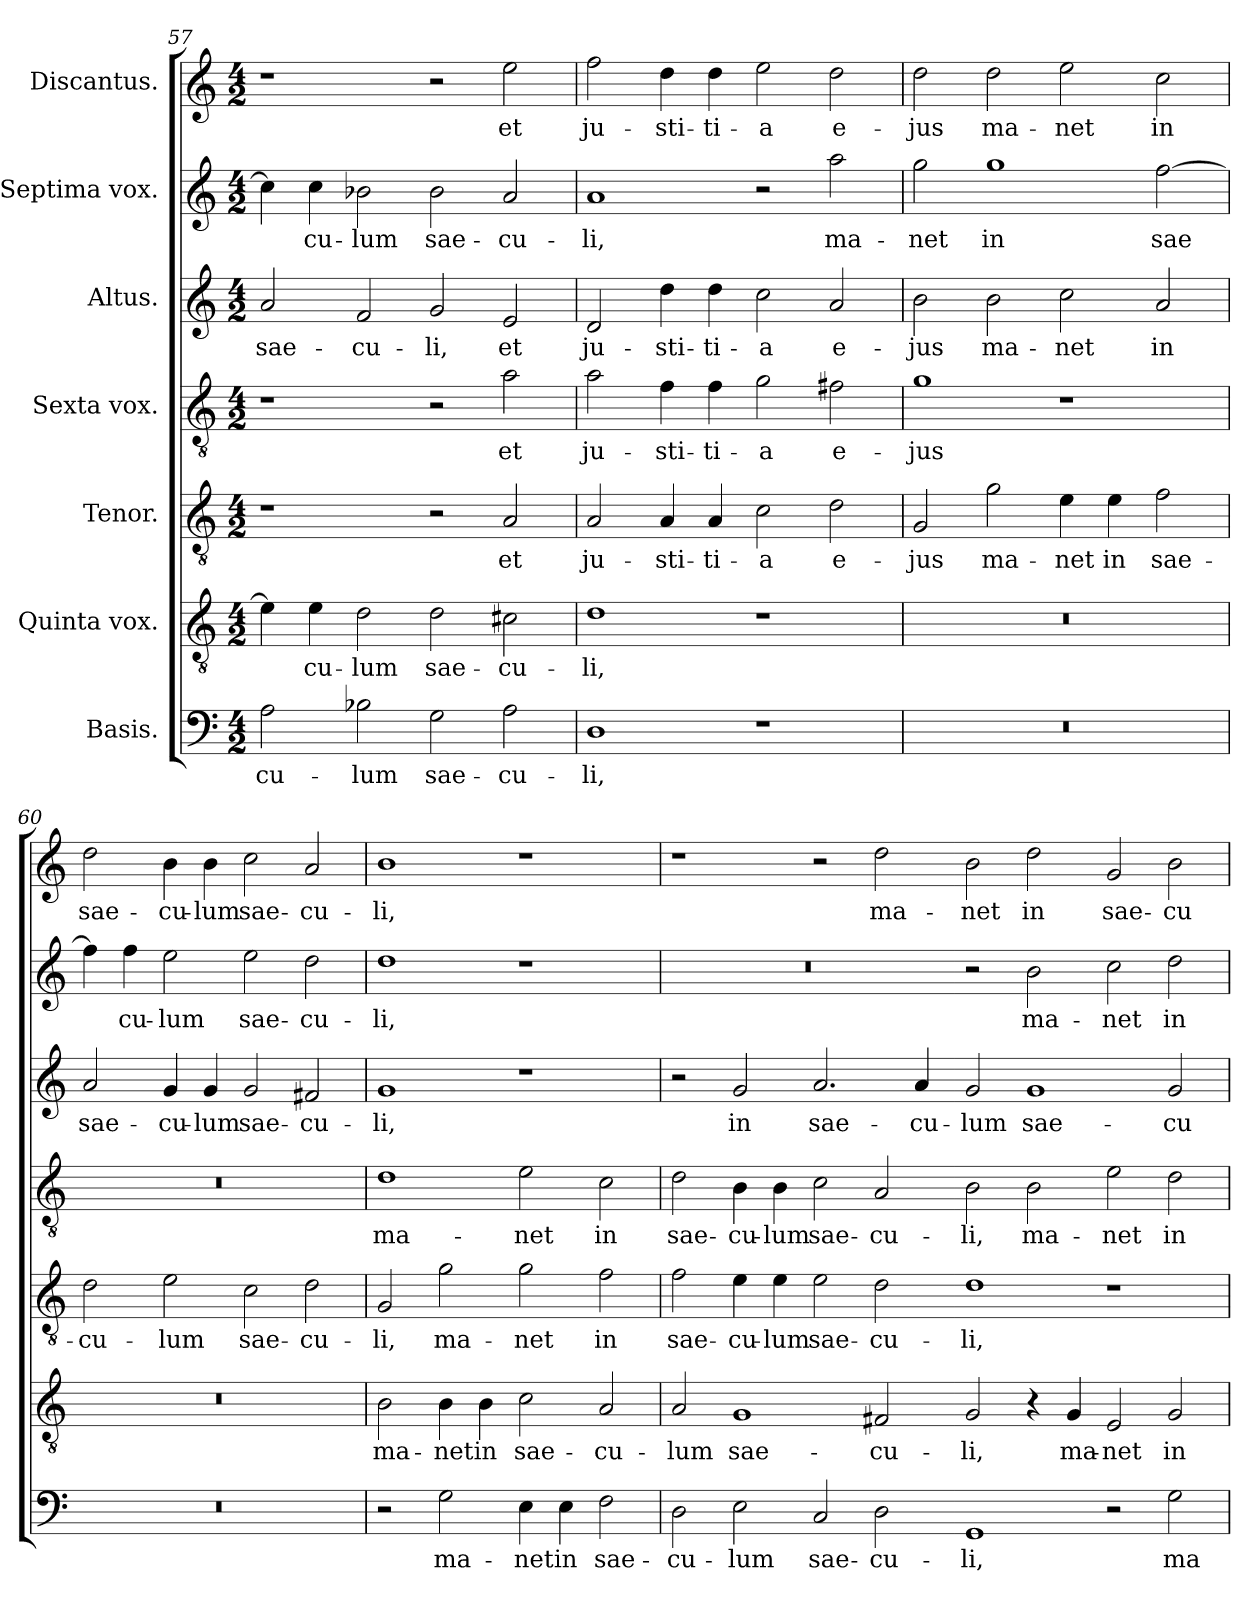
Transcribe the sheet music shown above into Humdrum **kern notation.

**kern	**text	**kern	**text	**kern	**text	**kern	**text	**kern	**text	**kern	**text	**kern	**text
*part7	*part7	*part6	*part6	*part5	*part5	*part4	*part4	*part3	*part3	*part2	*part2	*part1	*part1
*staff7	*staff7	*staff6	*staff6	*staff5	*staff5	*staff4	*staff4	*staff3	*staff3	*staff2	*staff2	*staff1	*staff1
*I"Basis.	*	*I"Quinta vox.	*	*I"Tenor.	*	*I"Sexta vox.	*	*I"Altus.	*	*I"Septima vox.	*	*I"Discantus.	*
!!LO:PB:g=z
*clefF4	*	*clefGv2	*	*clefGv2	*	*clefGv2	*	*clefG2	*	*clefG2	*	*clefG2	*
*k[]	*	*k[]	*	*k[]	*	*k[]	*	*k[]	*	*k[]	*	*k[]	*
*M4/2	*	*M4/2	*	*M4/2	*	*M4/2	*	*M4/2	*	*M4/2	*	*M4/2	*
=57	=57	=57	=57	=57	=57	=57	=57	=57	=57	=57	=57	=57	=57
!	!LO:LY:b	!	!	!	!	!	!	!	!LO:LY:b	!	!	!	!
2A\	-cu-	4e\]	.	1r	.	1r	.	2a/	sae-	4cc\]	.	1r	.
!	!	!	!LO:LY:b	!	!	!	!	!	!	!	!LO:LY:b	!	!
.	.	4e\	-cu-	.	.	.	.	.	.	4cc\	-cu-	.	.
!	!LO:LY:b	!	!LO:LY:b	!	!	!	!	!	!LO:LY:b	!	!LO:LY:b	!	!
2B-X\	-lum	2d\	-lum	.	.	.	.	2f/	-cu-	2b-X\	-lum	.	.
!	!LO:LY:b	!	!LO:LY:b	!	!	!	!	!	!LO:LY:b	!	!LO:LY:b	!	!
2G\	sae-	2d\	sae-	2r	.	2r	.	2g/	-li,	2b-\	sae-	2r	.
!	!LO:LY:b	!	!LO:LY:b	!	!LO:LY:b	!	!LO:LY:b	!	!LO:LY:b	!	!LO:LY:b	!	!LO:LY:b
2A\	-cu-	2c#X\	-cu-	2A/	et	2a\	et	2e/	et	2a/	-cu-	2ee\	et
=58	=58	=58	=58	=58	=58	=58	=58	=58	=58	=58	=58	=58	=58
!	!LO:LY:b	!	!LO:LY:b	!	!LO:LY:b	!	!LO:LY:b	!	!LO:LY:b	!	!LO:LY:b	!	!LO:LY:b
1D	-li,	1d	-li,	2A/	ju-	2a\	ju-	2d/	ju-	1a	-li,	2ff\	ju-
!	!	!	!	!	!LO:LY:b	!	!LO:LY:b	!	!LO:LY:b	!	!	!	!LO:LY:b
.	.	.	.	4A/	-sti-	4f\	-sti-	4dd\	-sti-	.	.	4dd\	-sti-
!	!	!	!	!	!LO:LY:b	!	!LO:LY:b	!	!LO:LY:b	!	!	!	!LO:LY:b
.	.	.	.	4A/	-ti-	4f\	-ti-	4dd\	-ti-	.	.	4dd\	-ti-
!	!	!	!	!	!LO:LY:b	!	!LO:LY:b	!	!LO:LY:b	!	!	!	!LO:LY:b
1r	.	1r	.	2c\	-a	2g\	-a	2cc\	-a	2r	.	2ee\	-a
!	!	!	!	!	!LO:LY:b	!	!LO:LY:b	!	!LO:LY:b	!	!LO:LY:b	!	!LO:LY:b
.	.	.	.	2d\	e-	2f#X\	e-	2a/	e-	2aa\	ma-	2dd\	e-
=59	=59	=59	=59	=59	=59	=59	=59	=59	=59	=59	=59	=59	=59
!	!	!	!	!	!LO:LY:b	!	!LO:LY:b	!	!LO:LY:b	!	!LO:LY:b	!	!LO:LY:b
0r	.	0r	.	2G/	-jus	1g	-jus	2b\	-jus	2gg\	-net	2dd\	-jus
!	!	!	!	!	!LO:LY:b	!	!	!	!LO:LY:b	!	!LO:LY:b	!	!LO:LY:b
.	.	.	.	2g\	ma-	.	.	2b\	ma-	1gg	in	2dd\	ma-
!	!	!	!	!	!LO:LY:b	!	!	!	!LO:LY:b	!	!	!	!LO:LY:b
.	.	.	.	4e\	-net	1r	.	2cc\	-net	.	.	2ee\	-net
!	!	!	!	!	!LO:LY:b	!	!	!	!	!	!	!	!
.	.	.	.	4e\	in	.	.	.	.	.	.	.	.
!	!	!	!	!	!LO:LY:b	!	!	!	!LO:LY:b	!	!LO:LY:b	!	!LO:LY:b
.	.	.	.	2f\	sae-	.	.	2a/	in	[2ff\	sae	2cc\	in
=60	=60	=60	=60	=60	=60	=60	=60	=60	=60	=60	=60	=60	=60
!	!	!	!	!	!LO:LY:b	!	!	!	!LO:LY:b	!	!	!	!LO:LY:b
0r	.	0r	.	2d\	-cu-	0r	.	2a/	sae-	4ff\]	.	2dd\	sae-
!	!	!	!	!	!	!	!	!	!	!	!LO:LY:b	!	!
.	.	.	.	.	.	.	.	.	.	4ff\	-cu-	.	.
!	!	!	!	!	!LO:LY:b	!	!	!	!LO:LY:b	!	!LO:LY:b	!	!LO:LY:b
.	.	.	.	2e\	-lum	.	.	4g/	-cu-	2ee\	-lum	4b\	-cu-
!	!	!	!	!	!	!	!	!	!LO:LY:b	!	!	!	!LO:LY:b
.	.	.	.	.	.	.	.	4g/	-lum	.	.	4b\	-lum
!	!	!	!	!	!LO:LY:b	!	!	!	!LO:LY:b	!	!LO:LY:b	!	!LO:LY:b
.	.	.	.	2c\	sae-	.	.	2g/	sae-	2ee\	sae-	2cc\	sae-
!	!	!	!	!	!LO:LY:b	!	!	!	!LO:LY:b	!	!LO:LY:b	!	!LO:LY:b
.	.	.	.	2d\	-cu-	.	.	2f#X/	-cu-	2dd\	-cu-	2a/	-cu-
=61	=61	=61	=61	=61	=61	=61	=61	=61	=61	=61	=61	=61	=61
!	!	!	!LO:LY:b	!	!LO:LY:b	!	!LO:LY:b	!	!LO:LY:b	!	!LO:LY:b	!	!LO:LY:b
2r	.	2B\	ma-	2G/	-li,	1d	ma-	1g	-li,	1dd	-li,	1b	-li,
!	!LO:LY:b	!	!LO:LY:b	!	!LO:LY:b	!	!	!	!	!	!	!	!
2G\	ma-	4B\	-net	2g\	ma-	.	.	.	.	.	.	.	.
!	!	!	!LO:LY:b	!	!	!	!	!	!	!	!	!	!
.	.	4B\	in	.	.	.	.	.	.	.	.	.	.
!	!LO:LY:b	!	!LO:LY:b	!	!LO:LY:b	!	!LO:LY:b	!	!	!	!	!	!
4E\	-net	2c\	sae-	2g\	-net	2e\	-net	1r	.	1r	.	1r	.
!	!LO:LY:b	!	!	!	!	!	!	!	!	!	!	!	!
4E\	in	.	.	.	.	.	.	.	.	.	.	.	.
!	!LO:LY:b	!	!LO:LY:b	!	!LO:LY:b	!	!LO:LY:b	!	!	!	!	!	!
2F\	sae-	2A/	-cu-	2f\	in	2c\	in	.	.	.	.	.	.
!!LO:LB:g=z
=62	=62	=62	=62	=62	=62	=62	=62	=62	=62	=62	=62	=62	=62
!	!LO:LY:b	!	!LO:LY:b	!	!LO:LY:b	!	!LO:LY:b	!	!	!	!	!	!
2D\	-cu-	2A/	-lum	2f\	sae-	2d\	sae-	2r	.	0r	.	1r	.
!	!LO:LY:b	!	!LO:LY:b	!	!LO:LY:b	!	!LO:LY:b	!	!LO:LY:b	!	!	!	!
2E\	-lum	1G	sae-	4e\	-cu-	4B\	-cu-	2g/	in	.	.	.	.
!	!	!	!	!	!LO:LY:b	!	!LO:LY:b	!	!	!	!	!	!
.	.	.	.	4e\	-lum	4B\	-lum	.	.	.	.	.	.
!	!LO:LY:b	!	!	!	!LO:LY:b	!	!LO:LY:b	!	!LO:LY:b	!	!	!	!
2C/	sae-	.	.	2e\	sae-	2c\	sae-	2.a/	sae-	.	.	2r	.
!	!LO:LY:b	!	!LO:LY:b	!	!LO:LY:b	!	!LO:LY:b	!	!	!	!	!	!LO:LY:b
2D\	-cu-	2F#X/	-cu-	2d\	-cu-	2A/	-cu-	.	.	.	.	2dd\	ma-
!	!	!	!	!	!	!	!	!	!LO:LY:b	!	!	!	!
.	.	.	.	.	.	.	.	4a/	-cu-	.	.	.	.
=63-	=63-	=63-	=63-	=63-	=63-	=63-	=63-	=63-	=63-	=63-	=63-	=63-	=63-
!	!LO:LY:b	!	!LO:LY:b	!	!LO:LY:b	!	!LO:LY:b	!	!LO:LY:b	!	!	!	!LO:LY:b
1GG	-li,	2G/	-li,	1d	-li,	2B\	-li,	2g/	-lum	2r	.	2b\	-net
!	!	!	!	!	!	!	!LO:LY:b	!	!LO:LY:b	!	!LO:LY:b	!	!LO:LY:b
.	.	4r	.	.	.	2B\	ma-	1g	sae-	2b\	ma-	2dd\	in
!	!	!	!LO:LY:b	!	!	!	!	!	!	!	!	!	!
.	.	4G/	ma-	.	.	.	.	.	.	.	.	.	.
!	!	!	!LO:LY:b	!	!	!	!LO:LY:b	!	!	!	!LO:LY:b	!	!LO:LY:b
2r	.	2E/	-net	1r	.	2e\	-net	.	.	2cc\	-net	2g/	sae-
!	!LO:LY:b	!	!LO:LY:b	!	!	!	!LO:LY:b	!	!LO:LY:b	!	!LO:LY:b	!	!LO:LY:b
2G\	ma-	2G/	in	.	.	2d\	in	2g/	-cu-	2dd\	in	2b\	-cu-
=	=	=	=	=	=	=	=	=	=	=	=	=	=
*-	*-	*-	*-	*-	*-	*-	*-	*-	*-	*-	*-	*-	*-
